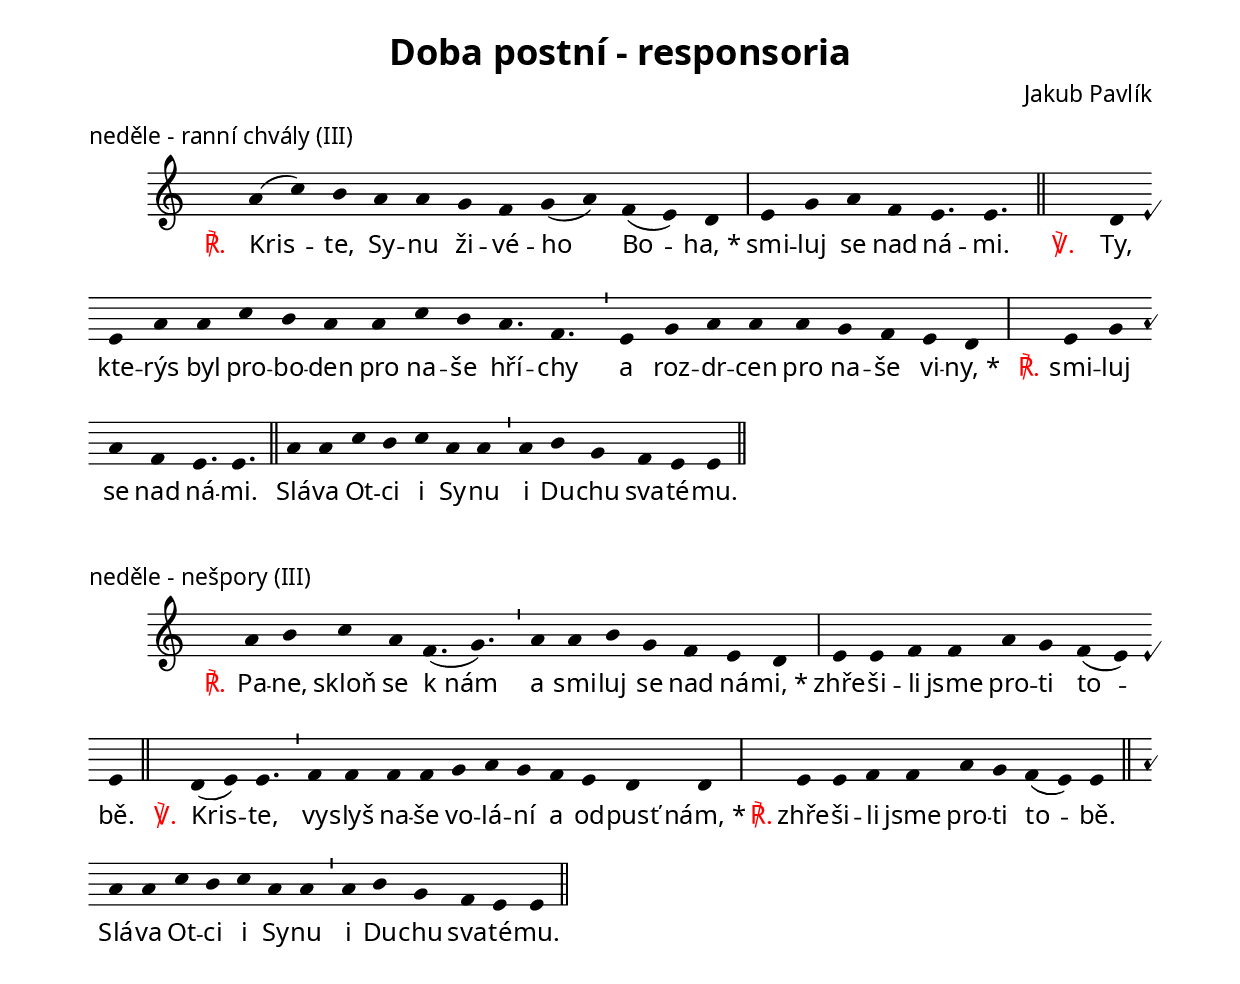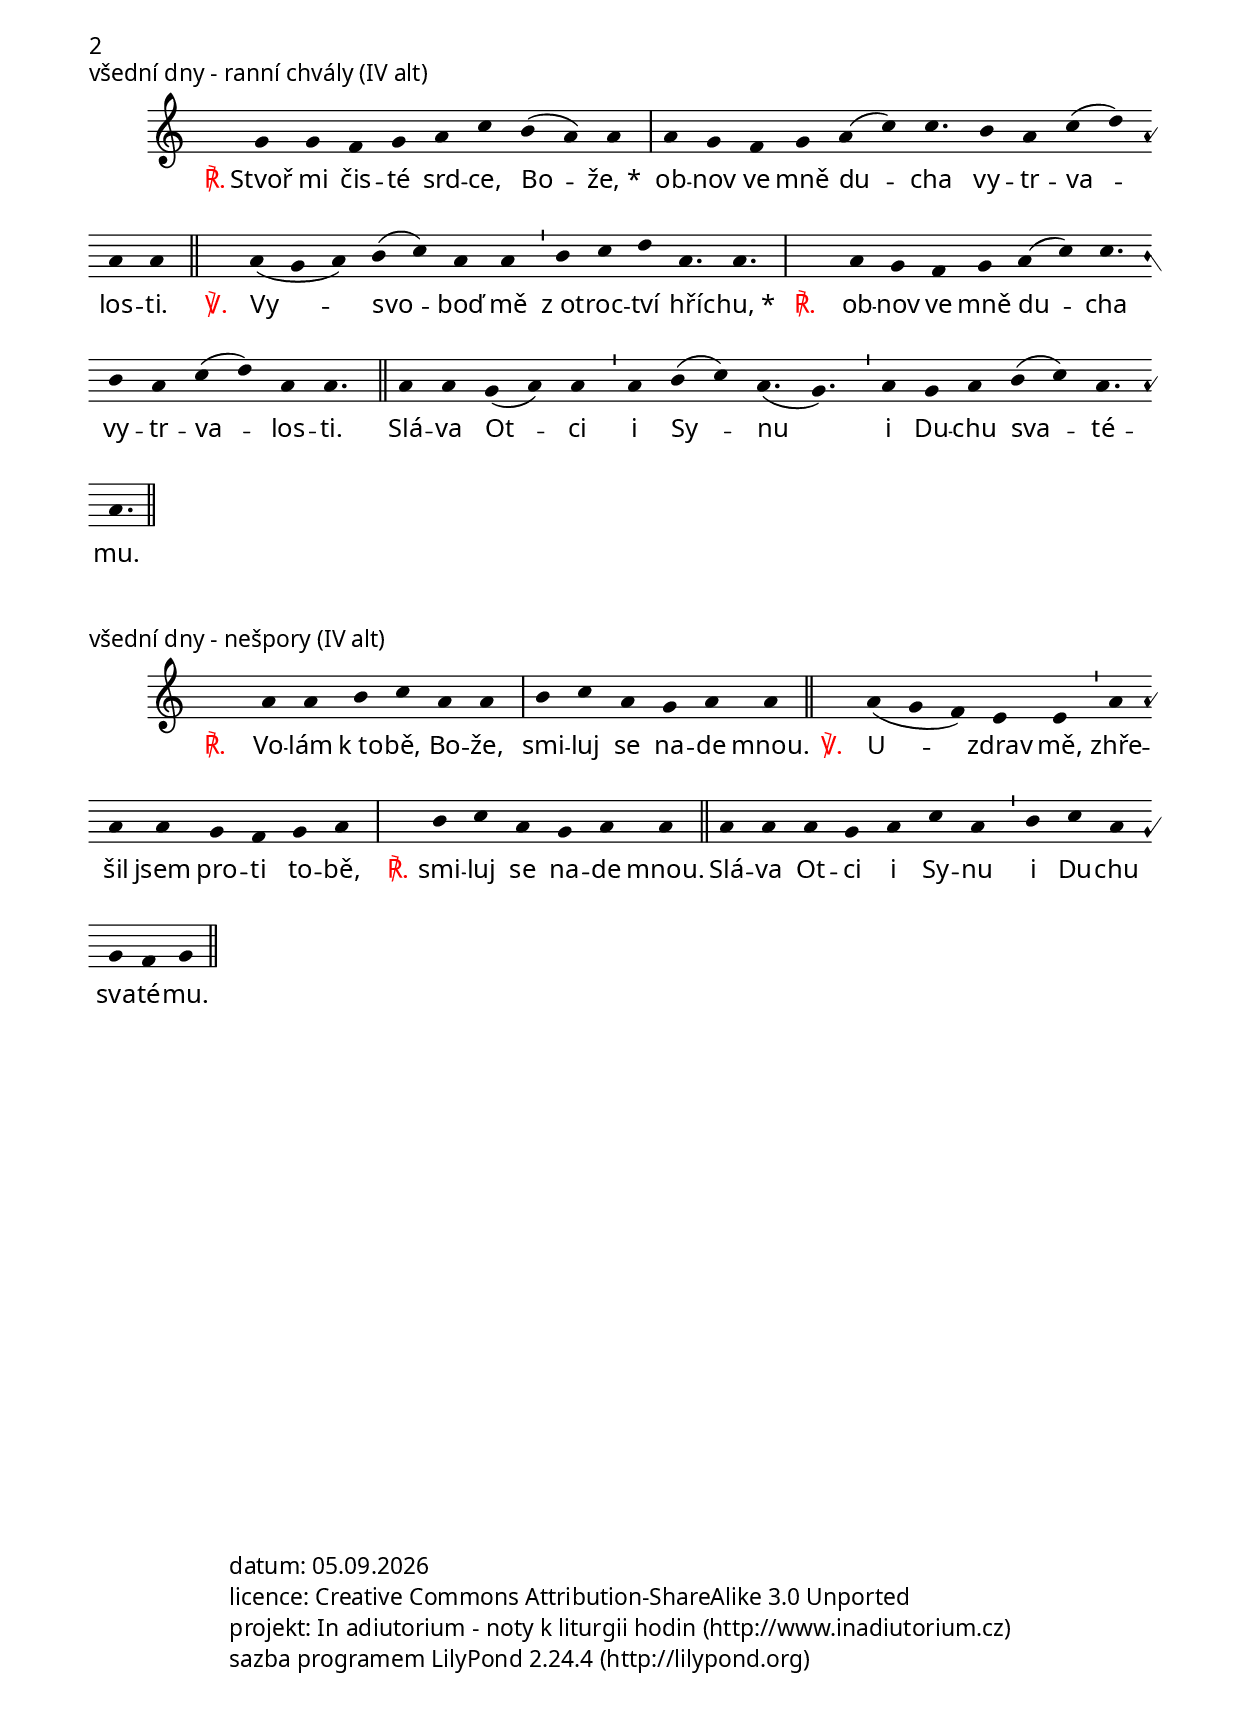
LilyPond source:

\version "2.12.3"

\header {
  title = "Doba postní - responsoria"
  composer = "Jakub Pavlík"
}

\include "spolecne.ly"
\include "dilyresponsorii.ly"

\paper {
  % neroztahovat noty na celou stranku, ale nechat misto dole:
  ragged-bottom = ##t 
}

\score {
  \relative c'' {
    \choralniRezim
    
    \neviditelna a
    a4( c) b a a g f g( a) f( e) d \barMax
    e4 g a f e4. e \barFinalis
    
    \neviditelna d
    d4 e a a c b a a c b a4. f \barMin e4 g a a a g f e d \barMax
    \neviditelna e
    e4 g a f e4. e \barFinalis
    
    a4 a c b c a a \barMin
    a4 b g f e e \barFinalis
  }
  \addlyrics {
    \Response Kris -- te, Sy -- nu ži -- vé -- ho Bo -- ha,_*
    smi -- luj se nad ná -- mi.

    \Verse Ty, kte -- rýs byl pro -- bo -- den pro na -- še hří -- chy a roz -- dr -- cen pro na -- še vi -- ny,_*
    \Response smi -- luj se nad ná -- mi.

    \textRespDoxologie
  }
  \header {
    piece = "neděle - ranní chvály (III)"
    id = "ne-rch"
  }
}

\score {
  \relative c'' {
    \choralniRezim
    
    \neviditelna a
    a4 b c a f4.( g) \barMin a4 a b g f e d \barMax
    e4 e f f a g f( e) e \barFinalis
    
    \neviditelna d
    d4( e) e4. \barMin f4 f f f g a g f e d d \barMax
    \neviditelna e
    e4 e f f a g f( e) e \barFinalis \break
    
    a4 a c b c a a \barMin
    a4 b g f e e \barFinalis
  }
  \addlyrics {
    \Response Pa -- ne, skloň se k_nám a smi -- luj se nad ná -- mi,_*
    zhře -- ši -- li jsme pro -- ti to -- bě.

    \Verse Kris -- te, vy -- slyš na -- še vo -- lá -- ní a od -- pusť nám,_*
    \Response zhře -- ši -- li jsme pro -- ti to -- bě.
    
    \textRespDoxologie
  }
  \header {
    piece = "neděle - nešpory (III)"
    id = "ne-ne"
  }
}

\pageBreak

\score {
  \relative c'' {
    \choralniRezim
    
    \neviditelna g
    g4 g f g a c b( a) a \barMax
    a4 g f g a( c) c4. b4 a c( d) a a \barFinalis
    
    \neviditelna  a
    a4( g a) b( c) a a \barMin b4 c d a4. a \barMax
    \neviditelna a
    a4 g f g a( c) c4. b4 a c( d) a a4. \barFinalis
    
    a4 a g( a) a \barMin a4 b( c) a4.( g) \barMin a4 g a b( c) a4. a \barFinalis
  }
  \addlyrics {
    \Response Stvoř mi čis -- té srd -- ce, Bo -- že,_*
    ob -- nov ve mně du -- cha vy -- tr -- va -- los -- ti.

    \Verse Vy -- svo -- boď mě z_ot -- roc -- tví hří -- chu,_*
    \Response ob -- nov ve mně du -- cha vy -- tr -- va -- los -- ti.
    
    \textRespDoxologie
  }
  \header {
    piece = "všední dny - ranní chvály (IV alt)"
    id = "fe-rch"
  }
}

\score {
  \relative c'' {
    \choralniRezim
    
    \neviditelna a 
    a4 a b c a a \barMax
    b4 c a g a a \barFinalis
    
    \neviditelna a
    a4( g f) e e \barMin a4 a a g f g a \barMax
    \neviditelna b
    b4 c a g a a \barFinalis

    a4 a a g a c a \barMin b c a g f g \barFinalis
  }
  \addlyrics {
    \Response Vo -- lám k_to -- bě, Bo -- že,
    smi -- luj se na -- de mnou.

    \Verse U -- zdrav mě, zhře -- šil jsem pro -- ti to -- bě,
    \Response smi -- luj se na -- de mnou.
    
    \textRespDoxologie
  }
  \header {
    piece = "všední dny - nešpory (IV alt)"
    id = "fe-ne"
  }
}